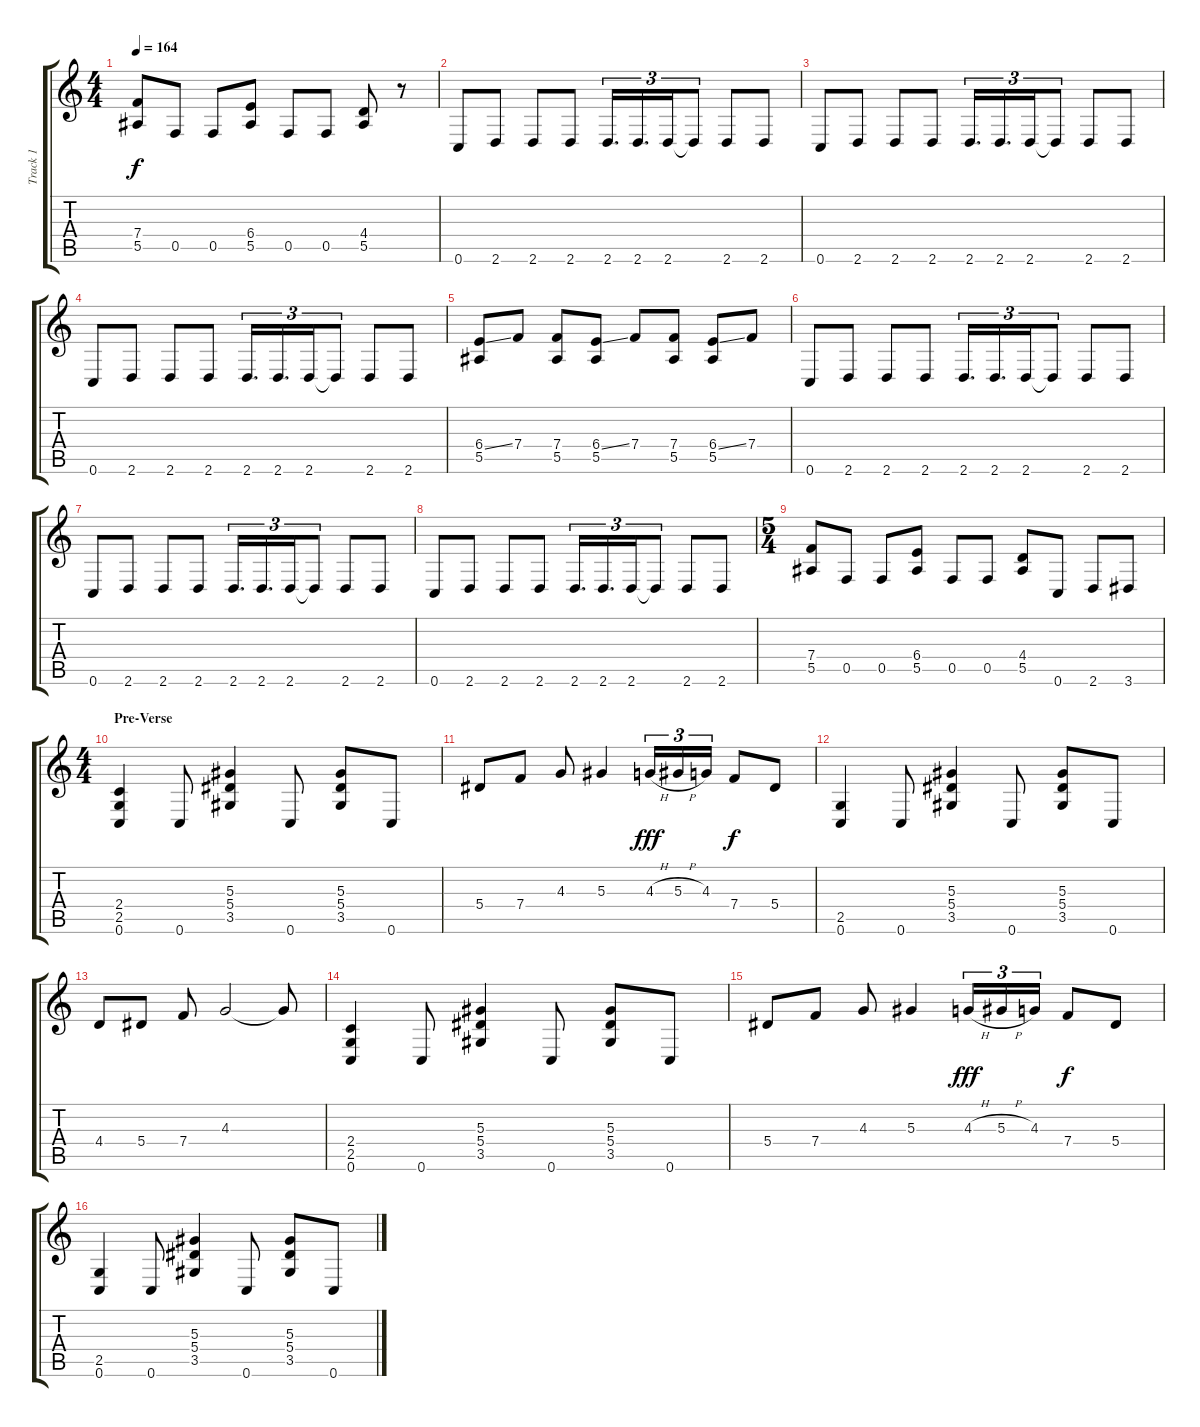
\track ("Track 1" "Track 1") {instrument overdrivenguitar}
\staff {score tabs}
\tuning (C4 G3 Eb3 Bb2 F2 C2) {hide}
\ts (4 4)
\tempo 164
\clef g2
\ks c
(7.4 5.5).8{dy f} 0.5.8 0.5.8 (6.4 5.5).8 0.5.8 0.5.8 (4.4 5.5).8 r.8 |
0.6.8 2.6.8 2.6.8 2.6.8 2.6.16{d tu (3 2)} 2.6.16{d tu (3 2)} 2.6.16{tu (3 2)} 2.6{t}.8{tu (3 2)} 2.6.8 2.6.8 |
0.6.8 2.6.8 2.6.8 2.6.8 2.6.16{d tu (3 2)} 2.6.16{d tu (3 2)} 2.6.16{tu (3 2)} 2.6{t}.8{tu (3 2)} 2.6.8 2.6.8 |
0.6.8 2.6.8 2.6.8 2.6.8 2.6.16{d tu (3 2)} 2.6.16{d tu (3 2)} 2.6.16{tu (3 2)} 2.6{t}.8{tu (3 2)} 2.6.8 2.6.8 |
(6.4{ss} 5.5).8 7.4.8 (7.4 5.5).8 (6.4{ss} 5.5).8 7.4.8 (7.4 5.5).8 (6.4{ss} 5.5).8 7.4.8 |
0.6.8 2.6.8 2.6.8 2.6.8 2.6.16{d tu (3 2)} 2.6.16{d tu (3 2)} 2.6.16{tu (3 2)} 2.6{t}.8{tu (3 2)} 2.6.8 2.6.8 |
0.6.8 2.6.8 2.6.8 2.6.8 2.6.16{d tu (3 2)} 2.6.16{d tu (3 2)} 2.6.16{tu (3 2)} 2.6{t}.8{tu (3 2)} 2.6.8 2.6.8 |
0.6.8 2.6.8 2.6.8 2.6.8 2.6.16{d tu (3 2)} 2.6.16{d tu (3 2)} 2.6.16{tu (3 2)} 2.6{t}.8{tu (3 2)} 2.6.8 2.6.8 |
\ts (5 4)
(7.4 5.5).8 0.5.8 0.5.8 (6.4 5.5).8 0.5.8 0.5.8 (4.4 5.5).8 0.6.8 2.6.8 3.6.8 |
\ts (4 4)
\section ("" "Pre-Verse")
(2.4 2.5 0.6).4 0.6.8 (5.3 5.4 3.5).4 0.6.8 (5.3 5.4 3.5).8 0.6.8 |
5.4.8 7.4.8 4.3.8 5.3.4 4.3{h}.16{tu (3 2) dy fff} 5.3{h}.16{tu (3 2)} 4.3.16{tu (3 2)} 7.4.8{dy f} 5.4.8 |
(2.5 0.6).4 0.6.8 (5.3 5.4 3.5).4 0.6.8 (5.3 5.4 3.5).8 0.6.8 |
4.4.8 5.4.8 7.4.8 4.3.2 4.3{t}.8 |
(2.4 2.5 0.6).4 0.6.8 (5.3 5.4 3.5).4 0.6.8 (5.3 5.4 3.5).8 0.6.8 |
5.4.8 7.4.8 4.3.8 5.3.4 4.3{h}.16{tu (3 2) dy fff} 5.3{h}.16{tu (3 2)} 4.3.16{tu (3 2)} 7.4.8{dy f} 5.4.8 |
(2.5 0.6).4 0.6.8 (5.3 5.4 3.5).4 0.6.8 (5.3 5.4 3.5).8 0.6.8
